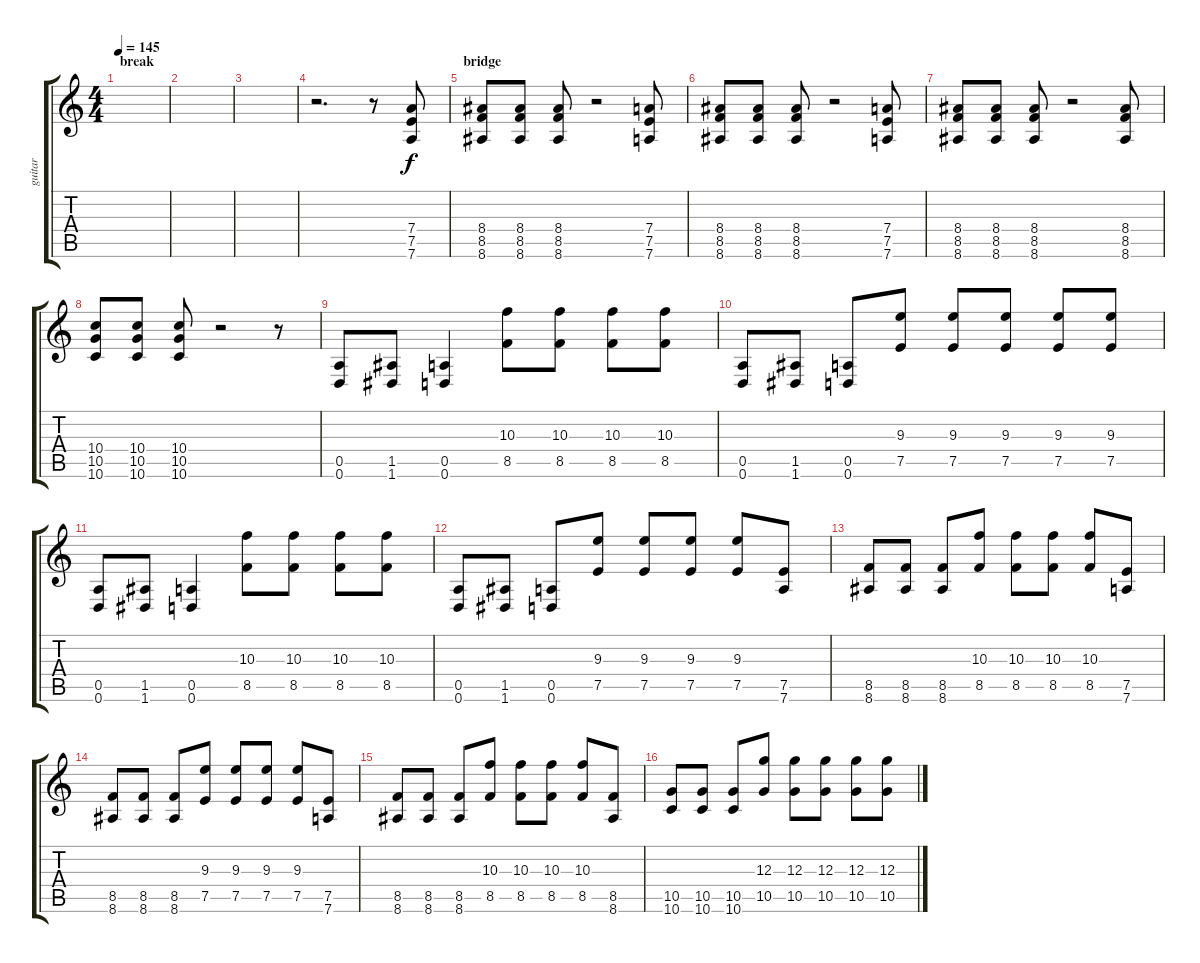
\track ("guitar" "guitar") {instrument distortionguitar}
\staff {score tabs}
\tuning (E4 B3 G3 D3 A2 D2) {hide}
\ts (4 4)
\section ("" "break")
\tempo 145
\clef g2
\ks c
|
|
|
r.2{d} r.8 (7.4 7.5 7.6).8 |
\section ("" "bridge")
(8.4 8.5 8.6).8 (8.4 8.5 8.6).8 (8.4 8.5 8.6).8 r.2 (7.4 7.5 7.6).8 |
(8.4 8.5 8.6).8 (8.4 8.5 8.6).8 (8.4 8.5 8.6).8 r.2 (7.4 7.5 7.6).8 |
(8.4 8.5 8.6).8 (8.4 8.5 8.6).8 (8.4 8.5 8.6).8 r.2 (8.4 8.5 8.6).8 |
(10.4 10.5 10.6).8 (10.4 10.5 10.6).8 (10.4 10.5 10.6).8 r.2 r.8 |
(0.5 0.6).8 (1.5 1.6).8 (0.5 0.6).4 (10.3 8.5).8 (10.3 8.5).8 (10.3 8.5).8 (10.3 8.5).8 |
(0.5 0.6).8 (1.5 1.6).8 (0.5 0.6).8 (9.3 7.5).8 (9.3 7.5).8 (9.3 7.5).8 (9.3 7.5).8 (9.3 7.5).8 |
(0.5 0.6).8 (1.5 1.6).8 (0.5 0.6).4 (10.3 8.5).8 (10.3 8.5).8 (10.3 8.5).8 (10.3 8.5).8 |
(0.5 0.6).8 (1.5 1.6).8 (0.5 0.6).8 (9.3 7.5).8 (9.3 7.5).8 (9.3 7.5).8 (9.3 7.5).8 (7.5 7.6).8 |
(8.5 8.6).8 (8.5 8.6).8 (8.5 8.6).8 (10.3 8.5).8 (10.3 8.5).8 (10.3 8.5).8 (10.3 8.5).8 (7.5 7.6).8 |
(8.5 8.6).8 (8.5 8.6).8 (8.5 8.6).8 (9.3 7.5).8 (9.3 7.5).8 (9.3 7.5).8 (9.3 7.5).8 (7.5 7.6).8 |
(8.5 8.6).8 (8.5 8.6).8 (8.5 8.6).8 (10.3 8.5).8 (10.3 8.5).8 (10.3 8.5).8 (10.3 8.5).8 (8.5 8.6).8 |
(10.5 10.6).8 (10.5 10.6).8 (10.5 10.6).8 (12.3 10.5).8 (12.3 10.5).8 (12.3 10.5).8 (12.3 10.5).8 (12.3 10.5).8
